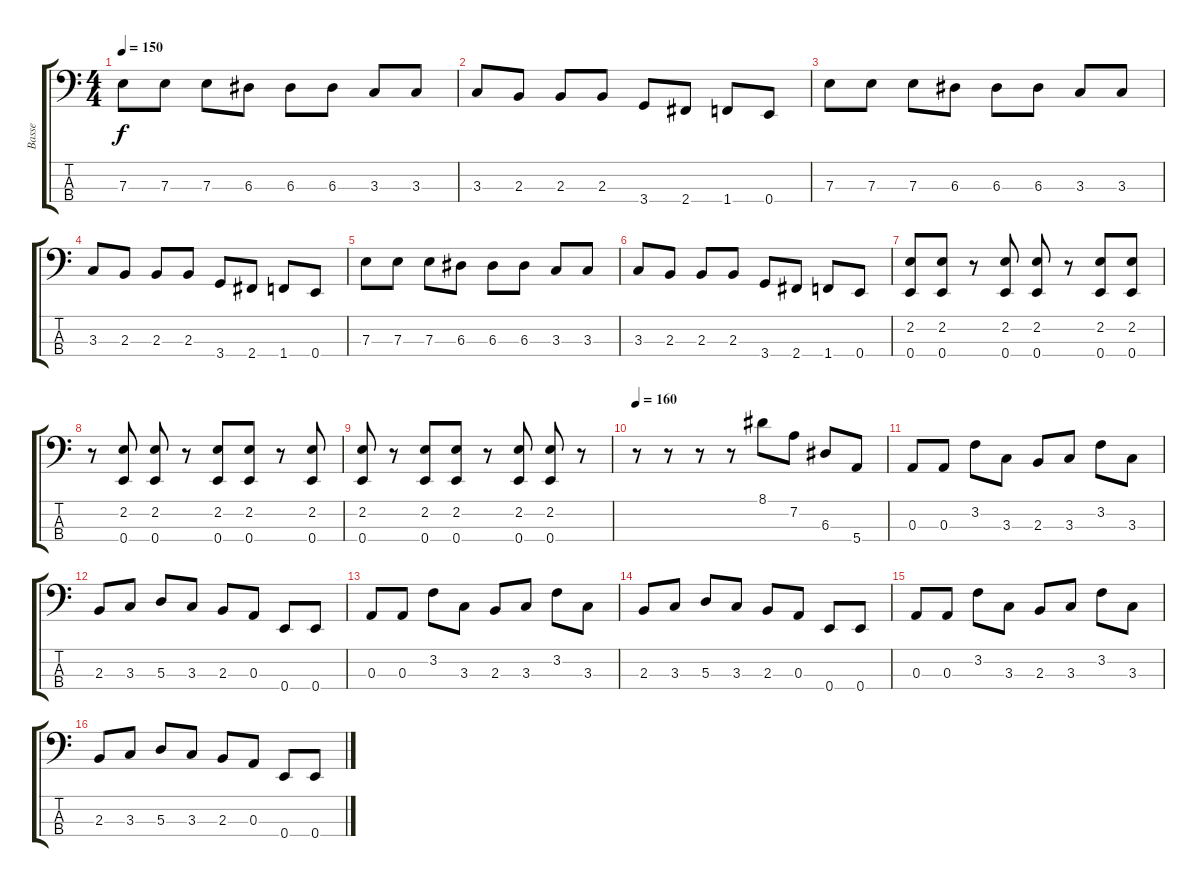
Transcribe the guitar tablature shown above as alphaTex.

\track ("Basse" "Basse") {instrument electricbassfinger}
\staff {score tabs}
\tuning (G2 D2 A1 E1) {hide}
\ts (4 4)
\tempo 150
\clef f4
\ks c
7.3.8{dy f} 7.3.8 7.3.8 6.3.8 6.3.8 6.3.8 3.3.8 3.3.8 |
3.3.8 2.3.8 2.3.8 2.3.8 3.4.8 2.4.8 1.4.8 0.4.8 |
7.3.8 7.3.8 7.3.8 6.3.8 6.3.8 6.3.8 3.3.8 3.3.8 |
3.3.8 2.3.8 2.3.8 2.3.8 3.4.8 2.4.8 1.4.8 0.4.8 |
7.3.8 7.3.8 7.3.8 6.3.8 6.3.8 6.3.8 3.3.8 3.3.8 |
3.3.8 2.3.8 2.3.8 2.3.8 3.4.8 2.4.8 1.4.8 0.4.8{instrument slapbass1} |
(2.2 0.4).8 (2.2 0.4).8 r.8 (2.2 0.4).8 (2.2 0.4).8 r.8 (2.2 0.4).8 (2.2 0.4).8 |
r.8 (2.2 0.4).8 (2.2 0.4).8 r.8 (2.2 0.4).8 (2.2 0.4).8 r.8 (2.2 0.4).8 |
(2.2 0.4).8 r.8 (2.2 0.4).8 (2.2 0.4).8 r.8 (2.2 0.4).8 (2.2 0.4).8 r.8 |
\tempo 160
r.8 r.8 r.8 r.8 8.1.8 7.2.8 6.3.8 5.4.8 |
0.3.8 0.3.8 3.2.8 3.3.8 2.3.8 3.3.8 3.2.8 3.3.8 |
2.3.8 3.3.8 5.3.8 3.3.8 2.3.8 0.3.8 0.4.8 0.4.8 |
0.3.8 0.3.8 3.2.8 3.3.8 2.3.8 3.3.8 3.2.8 3.3.8 |
2.3.8 3.3.8 5.3.8 3.3.8 2.3.8 0.3.8 0.4.8 0.4.8 |
0.3.8 0.3.8 3.2.8 3.3.8 2.3.8 3.3.8 3.2.8 3.3.8 |
2.3.8 3.3.8 5.3.8 3.3.8 2.3.8 0.3.8 0.4.8 0.4.8
